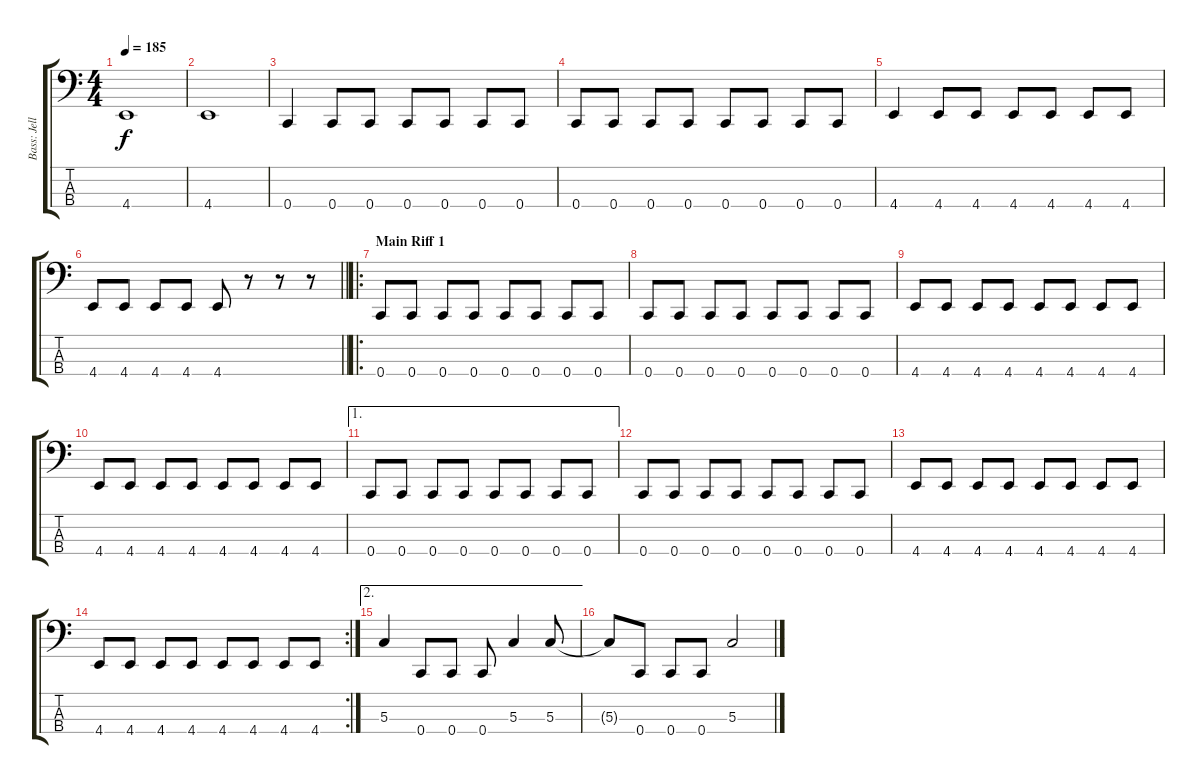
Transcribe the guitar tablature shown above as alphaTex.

\track ("Bass: Jelle" "Bass: Jell") {instrument electricbasspick}
\staff {score tabs}
\tuning (F2 C2 G1 C1) {hide}
\ts (4 4)
\tempo 185
\clef f4
\ks c
4.4.1{dy f} |
4.4.1 |
0.4.4 0.4.8 0.4.8 0.4.8 0.4.8 0.4.8 0.4.8 |
0.4.8 0.4.8 0.4.8 0.4.8 0.4.8 0.4.8 0.4.8 0.4.8 |
4.4.4 4.4.8 4.4.8 4.4.8 4.4.8 4.4.8 4.4.8 |
\barLineRight lightlight
4.4.8 4.4.8 4.4.8 4.4.8 4.4.8 r.8 r.8 r.8 |
\ro
\section ("" "Main Riff 1")
0.4.8 0.4.8 0.4.8 0.4.8 0.4.8 0.4.8 0.4.8 0.4.8 |
0.4.8 0.4.8 0.4.8 0.4.8 0.4.8 0.4.8 0.4.8 0.4.8 |
4.4.8 4.4.8 4.4.8 4.4.8 4.4.8 4.4.8 4.4.8 4.4.8 |
4.4.8 4.4.8 4.4.8 4.4.8 4.4.8 4.4.8 4.4.8 4.4.8 |
\ae 1
0.4.8 0.4.8 0.4.8 0.4.8 0.4.8 0.4.8 0.4.8 0.4.8 |
0.4.8 0.4.8 0.4.8 0.4.8 0.4.8 0.4.8 0.4.8 0.4.8 |
4.4.8 4.4.8 4.4.8 4.4.8 4.4.8 4.4.8 4.4.8 4.4.8 |
\rc 2
4.4.8 4.4.8 4.4.8 4.4.8 4.4.8 4.4.8 4.4.8 4.4.8 |
\ae 2
5.3.4 0.4.8 0.4.8 0.4.8 5.3.4 5.3.8 |
5.3{t}.8 0.4.8 0.4.8 0.4.8 5.3.2
